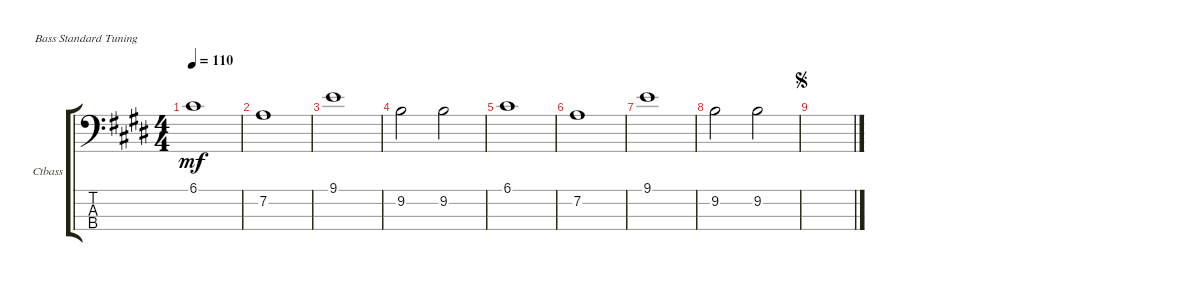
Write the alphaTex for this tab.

\defaultSystemsLayout 4
\bracketExtendMode groupsimilarinstruments
\firstSystemTrackNameOrientation horizontal
\otherSystemsTrackNameOrientation horizontal
\track ("Contrabass" "Ctbass") {instrument contrabass}
\staff {score tabs}
\tuning (G2 D2 A1 E1)
\ts (4 4)
\tempo 110
\clef f4
\ks c#minor
6.1.1{dy mf} |
7.2.1 |
9.1.1 |
9.2.2 9.2.2 |
6.1.1 |
7.2.1 |
9.1.1 |
9.2.2 9.2.2 |
\jump segno
